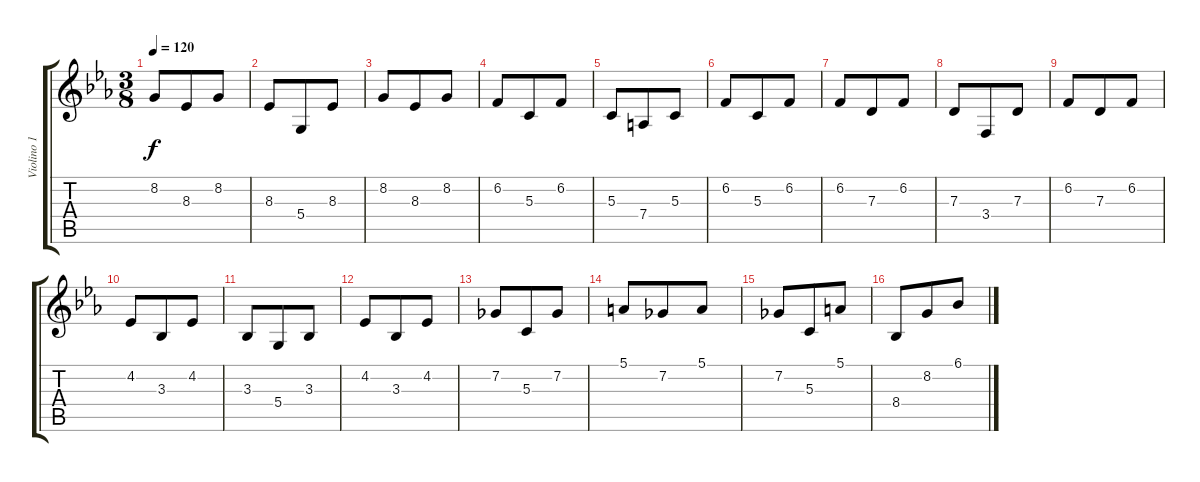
\track ("Violino 1" "Violino 1") {instrument violin}
\staff {score tabs}
\tuning (E4 B3 G3 D3 A2 E2) {hide}
\ts (3 8)
\tempo 120
\clef g2
\ks eb
8.2.8{dy f} 8.3.8 8.2.8 |
8.3.8 5.4.8 8.3.8 |
8.2.8 8.3.8 8.2.8 |
6.2.8 5.3.8 6.2.8 |
5.3.8 7.4.8 5.3.8 |
6.2.8 5.3.8 6.2.8 |
6.2.8 7.3.8 6.2.8 |
7.3.8 3.4.8 7.3.8 |
6.2.8 7.3.8 6.2.8 |
4.2.8 3.3.8 4.2.8 |
3.3.8 5.4.8 3.3.8 |
4.2.8 3.3.8 4.2.8 |
7.2.8 5.3.8 7.2.8 |
5.1.8 7.2.8 5.1.8 |
7.2.8 5.3.8 5.1.8 |
8.4.8 8.2.8 6.1.8
